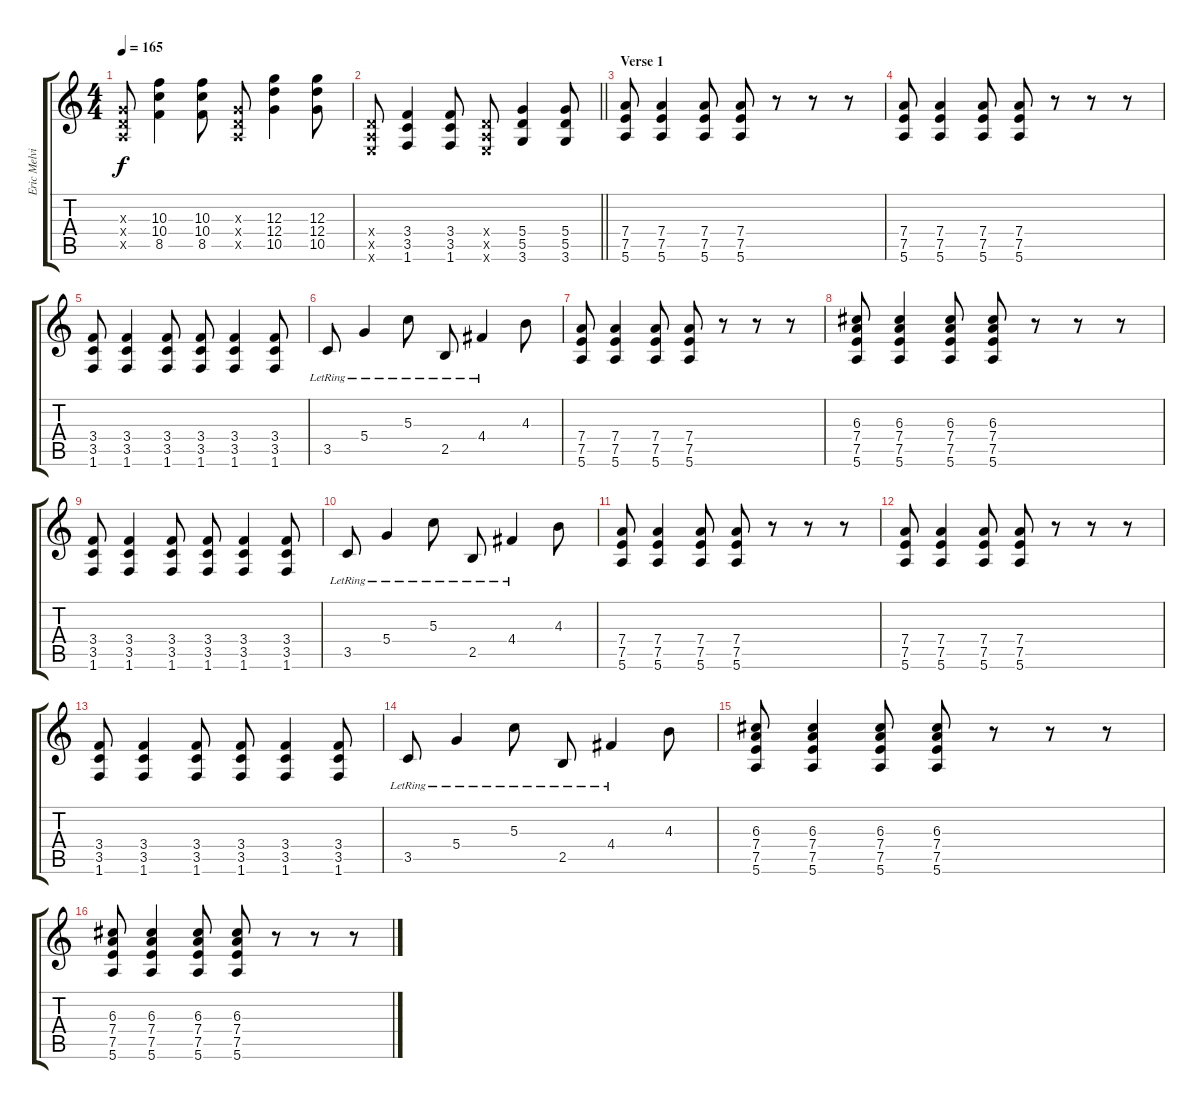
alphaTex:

\track ("Eric Melvin" "Eric Melvi") {instrument overdrivenguitar}
\staff {score tabs}
\tuning (E4 B3 G3 D3 A2 E2) {hide}
\ts (4 4)
\tempo 165
\clef g2
\ks c
(0.3{x} 0.4{x} 0.5{x}).8{dy f} (10.3 10.4 8.5).4 (10.3 10.4 8.5).8 (0.3{x} 0.4{x} 0.5{x}).8 (12.3 12.4 10.5).4 (12.3 12.4 10.5).8 |
\barLineRight lightlight
(0.4{x} 0.5{x} 0.6{x}).8 (3.4 3.5 1.6).4 (3.4 3.5 1.6).8 (0.4{x} 0.5{x} 0.6{x}).8 (5.4 5.5 3.6).4 (5.4 5.5 3.6).8 |
\section ("" "Verse 1")
(7.4 7.5 5.6).8 (7.4 7.5 5.6).4 (7.4 7.5 5.6).8 (7.4 7.5 5.6).8 r.8 r.8 r.8 |
(7.4 7.5 5.6).8 (7.4 7.5 5.6).4 (7.4 7.5 5.6).8 (7.4 7.5 5.6).8 r.8 r.8 r.8 |
(3.4 3.5 1.6).8 (3.4 3.5 1.6).4 (3.4 3.5 1.6).8 (3.4 3.5 1.6).8 (3.4 3.5 1.6).4 (3.4 3.5 1.6).8 |
3.5{lr}.8 5.4{lr}.4 5.3{lr}.8 2.5{lr}.8 4.4{lr}.4 4.3.8 |
(7.4 7.5 5.6).8 (7.4 7.5 5.6).4 (7.4 7.5 5.6).8 (7.4 7.5 5.6).8 r.8 r.8 r.8 |
(6.3 7.4 7.5 5.6).8 (6.3 7.4 7.5 5.6).4 (6.3 7.4 7.5 5.6).8 (6.3 7.4 7.5 5.6).8 r.8 r.8 r.8 |
(3.4 3.5 1.6).8 (3.4 3.5 1.6).4 (3.4 3.5 1.6).8 (3.4 3.5 1.6).8 (3.4 3.5 1.6).4 (3.4 3.5 1.6).8 |
3.5{lr}.8 5.4{lr}.4 5.3{lr}.8 2.5{lr}.8 4.4{lr}.4 4.3.8 |
(7.4 7.5 5.6).8 (7.4 7.5 5.6).4 (7.4 7.5 5.6).8 (7.4 7.5 5.6).8 r.8 r.8 r.8 |
(7.4 7.5 5.6).8 (7.4 7.5 5.6).4 (7.4 7.5 5.6).8 (7.4 7.5 5.6).8 r.8 r.8 r.8 |
(3.4 3.5 1.6).8 (3.4 3.5 1.6).4 (3.4 3.5 1.6).8 (3.4 3.5 1.6).8 (3.4 3.5 1.6).4 (3.4 3.5 1.6).8 |
3.5{lr}.8 5.4{lr}.4 5.3{lr}.8 2.5{lr}.8 4.4{lr}.4 4.3.8 |
(6.3 7.4 7.5 5.6).8 (6.3 7.4 7.5 5.6).4 (6.3 7.4 7.5 5.6).8 (6.3 7.4 7.5 5.6).8 r.8 r.8 r.8 |
(6.3 7.4 7.5 5.6).8 (6.3 7.4 7.5 5.6).4 (6.3 7.4 7.5 5.6).8 (6.3 7.4 7.5 5.6).8 r.8 r.8 r.8
